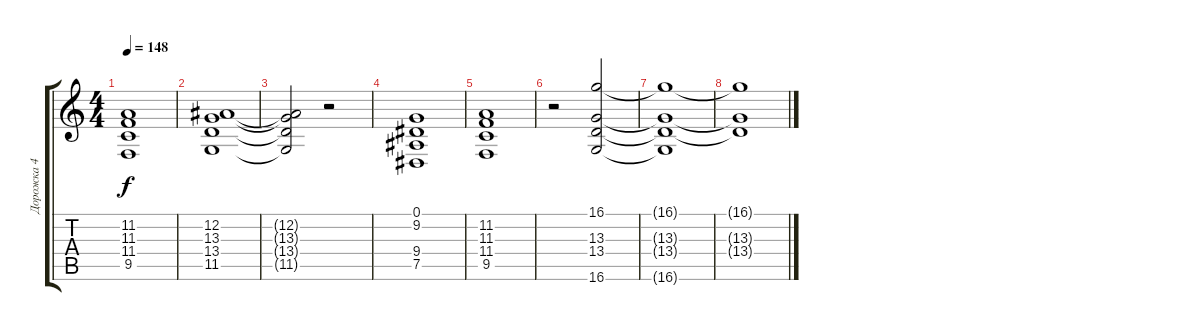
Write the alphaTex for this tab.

\track ("Дорожка 4" "Дорожка 4") {instrument stringensemble2}
\staff {score tabs}
\tuning (Eb4 Bb3 Gb3 Db3 Ab2 Eb2) {hide}
\ts (4 4)
\tempo 148
\clef g2
\ks c
(11.2 11.3 11.4 9.5).1{dy f} |
(12.2 13.3 13.4 11.5).1 |
(12.2{t} 13.3{t} 13.4{t} 11.5{t}).2 r.2 |
(0.1 9.2 9.4 7.5).1 |
(11.2 11.3 11.4 9.5).1 |
r.2 (16.1 13.3 13.4 16.6).2 |
(16.1{t} 13.3{t} 13.4{t} 16.6{t}).1 |
(16.1{t} 13.3{t} 13.4{t}).1
